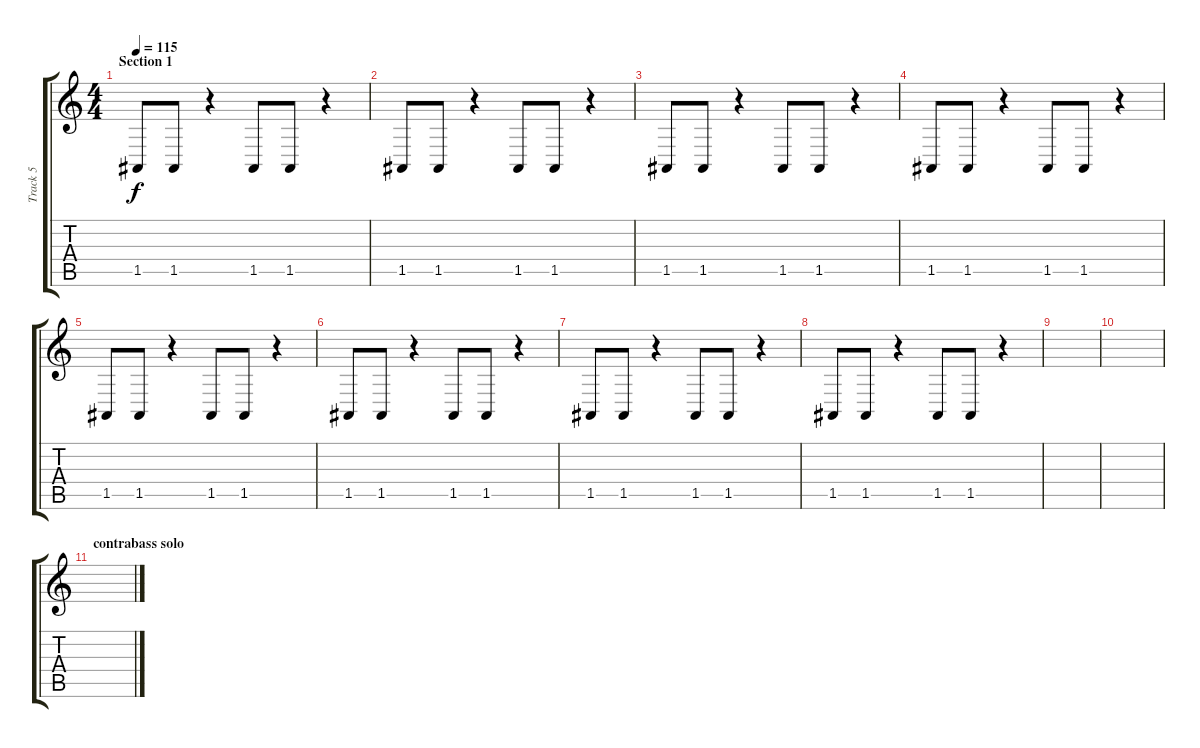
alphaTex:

\track ("Track 5" "Track 5") {instrument taikodrum}
\staff {score tabs}
\tuning (E4 B3 G3 D3 A2 E2) {hide}
\ts (4 4)
\section ("" "Section 1")
\tempo 115
\clef g2
\ks c
1.5.8{dy f} 1.5.8 r.4 1.5.8 1.5.8 r.4 |
1.5.8 1.5.8 r.4 1.5.8 1.5.8 r.4 |
1.5.8 1.5.8 r.4 1.5.8 1.5.8 r.4 |
1.5.8 1.5.8 r.4 1.5.8 1.5.8 r.4 |
1.5.8 1.5.8 r.4 1.5.8 1.5.8 r.4 |
1.5.8 1.5.8 r.4 1.5.8 1.5.8 r.4 |
1.5.8 1.5.8 r.4 1.5.8 1.5.8 r.4 |
1.5.8 1.5.8 r.4 1.5.8 1.5.8 r.4 |
|
|
\section ("" "contrabass solo")
